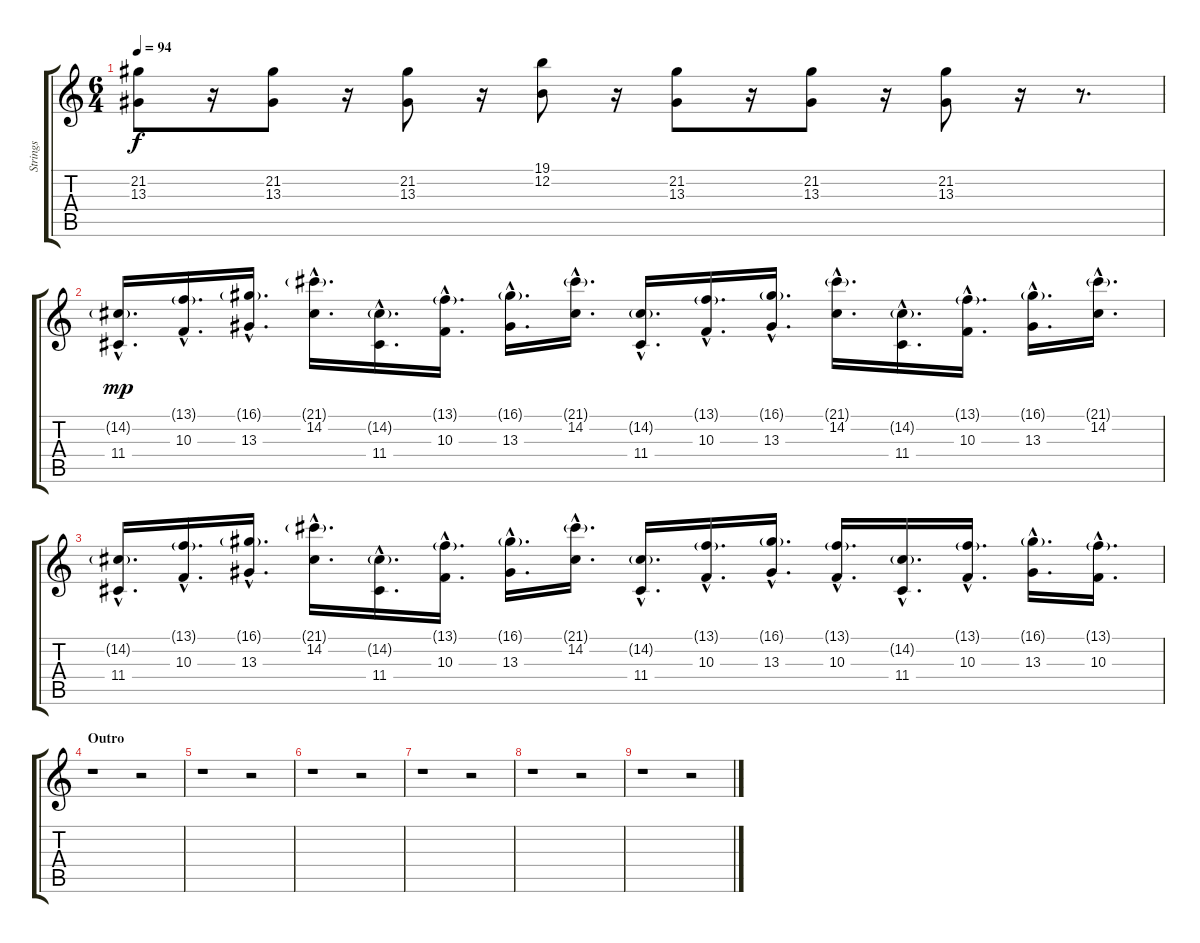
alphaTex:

\track ("Strings" "Strings") {instrument stringensemble1}
\staff {score tabs}
\tuning (E4 B3 G3 D3 A2 E2) {hide}
\ts (6 4)
\tempo 94
\clef g2
\ks c
(21.2 13.3).8{dy f} r.16 (21.2 13.3).8 r.16 (21.2 13.3).8 r.16 (19.1 12.2).8 r.16 (21.2 13.3).8 r.16 (21.2 13.3).8 r.16 (21.2 13.3).8 r.16 r.8{d} |
(14.2{g hac} 11.4{hac}).16{d dy mp} (13.1{g hac} 10.3{hac}).16{d} (16.1{g hac} 13.3{hac}).16{d} (21.1{g hac} 14.2{hac}).16{d} (14.2{g hac} 11.4{hac}).16{d} (13.1{g hac} 10.3{hac}).16{d} (16.1{g hac} 13.3{hac}).16{d} (21.1{g hac} 14.2{hac}).16{d} (14.2{g hac} 11.4{hac}).16{d} (13.1{g hac} 10.3{hac}).16{d} (16.1{g hac} 13.3{hac}).16{d} (21.1{g hac} 14.2{hac}).16{d} (14.2{g hac} 11.4{hac}).16{d} (13.1{g hac} 10.3{hac}).16{d} (16.1{g hac} 13.3{hac}).16{d} (21.1{g hac} 14.2{hac}).16{d} |
(14.2{g hac} 11.4{hac}).16{d} (13.1{g hac} 10.3{hac}).16{d} (16.1{g hac} 13.3{hac}).16{d} (21.1{g hac} 14.2{hac}).16{d} (14.2{g hac} 11.4{hac}).16{d} (13.1{g hac} 10.3{hac}).16{d} (16.1{g hac} 13.3{hac}).16{d} (21.1{g hac} 14.2{hac}).16{d} (14.2{g hac} 11.4{hac}).16{d} (13.1{g hac} 10.3{hac}).16{d} (16.1{g hac} 13.3{hac}).16{d} (13.1{g hac} 10.3{hac}).16{d} (14.2{g hac} 11.4{hac}).16{d} (13.1{g hac} 10.3{hac}).16{d} (16.1{g hac} 13.3{hac}).16{d} (13.1{g hac} 10.3{hac}).16{d} |
\section ("" "Outro")
r.1 r.2 |
r.1 r.2 |
r.1 r.2 |
r.1 r.2 |
r.1 r.2 |
r.1 r.2
